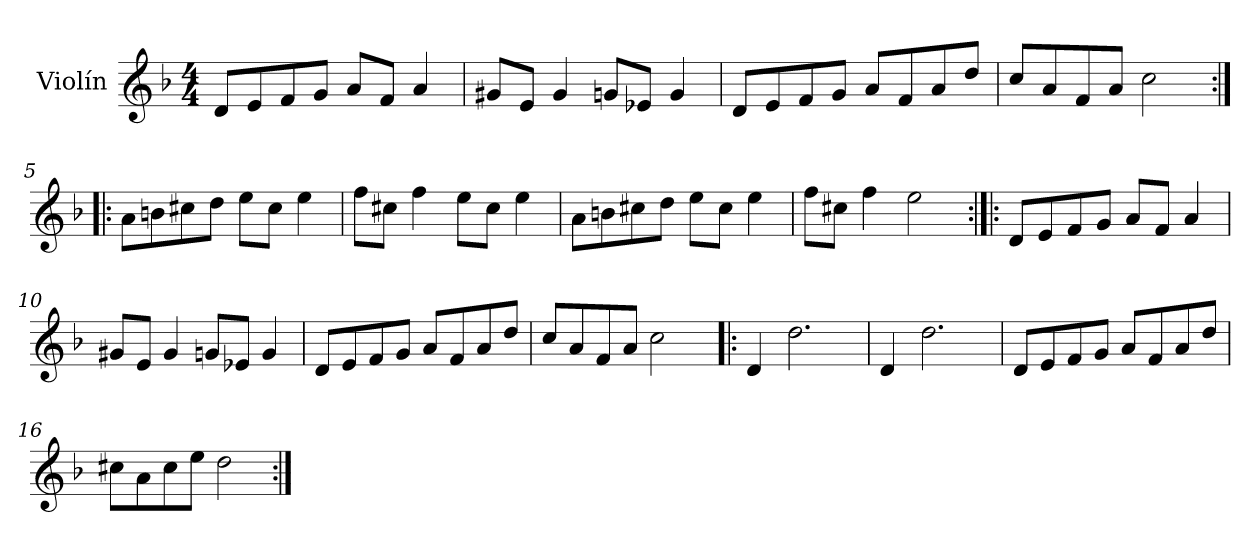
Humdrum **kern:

**kern
*part1
*staff1
*I"Violín
*I'Vln.
*clefG2
*k[b-]
*M4/4
=1
8d/L
8e/
8f/
8g/J
8a/L
8f/J
4a/
=2
8g#X/L
8e/J
4g#/
8gn/L
8e-X/J
4g/
=3
8d/L
8e/
8f/
8g/J
8a/L
8f/
8a/
8dd/J
=4
8cc/L
8a/
8f/
8a/J
2cc\
!!LO:LB:g=z
=5:|!|:
8a\L
8bn\
8cc#X\
8dd\J
8ee\L
8cc#\J
4ee\
=6
8ff\L
8cc#X\J
4ff\
8ee\L
8cc#\J
4ee\
=7
8a\L
8bn\
8cc#X\
8dd\J
8ee\L
8cc#\J
4ee\
=8
8ff\L
8cc#X\J
4ff\
2ee\
!!LO:LB:g=z
=9:|!|:
8d/L
8e/
8f/
8g/J
8a/L
8f/J
4a/
=10
8g#X/L
8e/J
4g#/
8gn/L
8e-X/J
4g/
=11
8d/L
8e/
8f/
8g/J
8a/L
8f/
8a/
8dd/J
=12
8cc/L
8a/
8f/
8a/J
2cc\
!!LO:LB:g=z
=13!|:
4d/
2.dd\
=14
4d/
2.dd\
=15
8d/L
8e/
8f/
8g/J
8a/L
8f/
8a/
8dd/J
=16
8cc#X\L
8a\
8cc#\
8ee\J
2dd\
=:|!
*-
